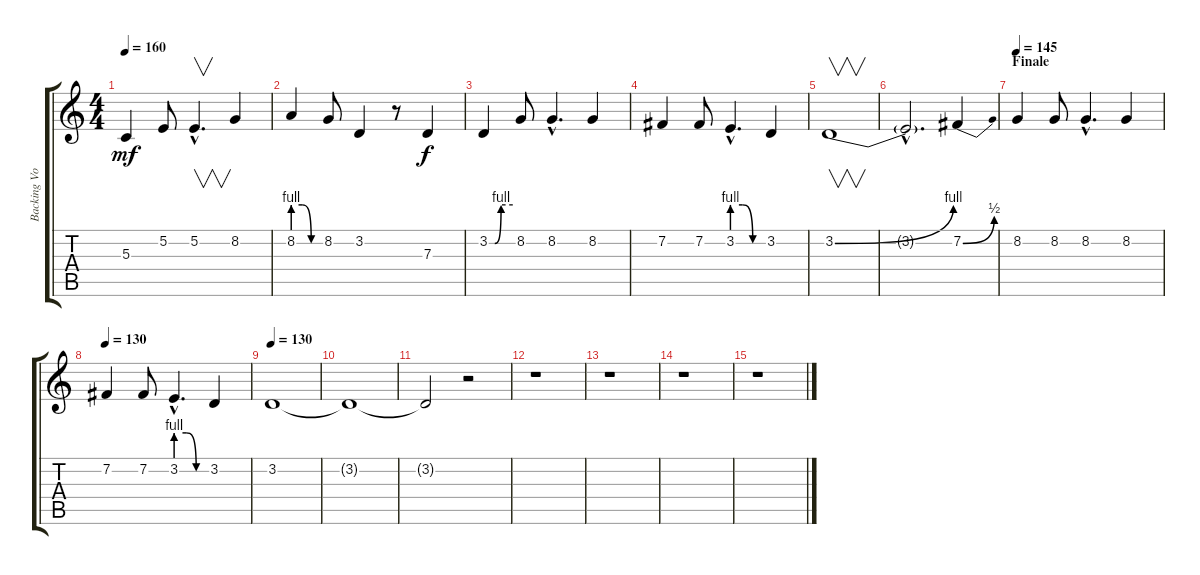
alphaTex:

\track ("Backing Vocals" "Backing Vo") {instrument lead2sawtooth}
\staff {score tabs}
\tuning (E4 B3 G3 D3 A2 E2) {hide}
\ts (4 4)
\tempo 160
\clef g2
\ks c
5.3.4{dy mf} 5.2.8 5.2{hac}.4{v d} 8.2.4 |
8.2{be (custom 0 4 20 4 40 0 60 0)}.4 8.2.8 3.2.4 r.8 7.3.4{dy f} |
3.2{be (custom 0 0 14 0 30 4 60 4)}.4 8.2.8 8.2{hac}.4{d} 8.2.4 |
7.2.4 7.2.8 3.2{be (custom 0 4 20 4 40 0 60 0) hac}.4{d} 3.2.4 |
3.2{be (bend 0 0 60 4)}.1{v} |
3.2{hac t}.2{d} 7.2{be (bend 0 0 60 2)}.4 |
\section ("" "Finale")
\tempo 145
8.2.4 8.2.8 8.2{hac}.4{d} 8.2.4 |
\tempo 130
7.2.4 7.2.8 3.2{be (custom 0 4 20 4 40 0 60 0) hac}.4{d} 3.2.4 |
\tempo 130
3.2.1 |
3.2{t}.1{volume 8} |
3.2{t}.2{volume 0} r.2 |
r.1 |
r.1 |
r.1 |
r.1
